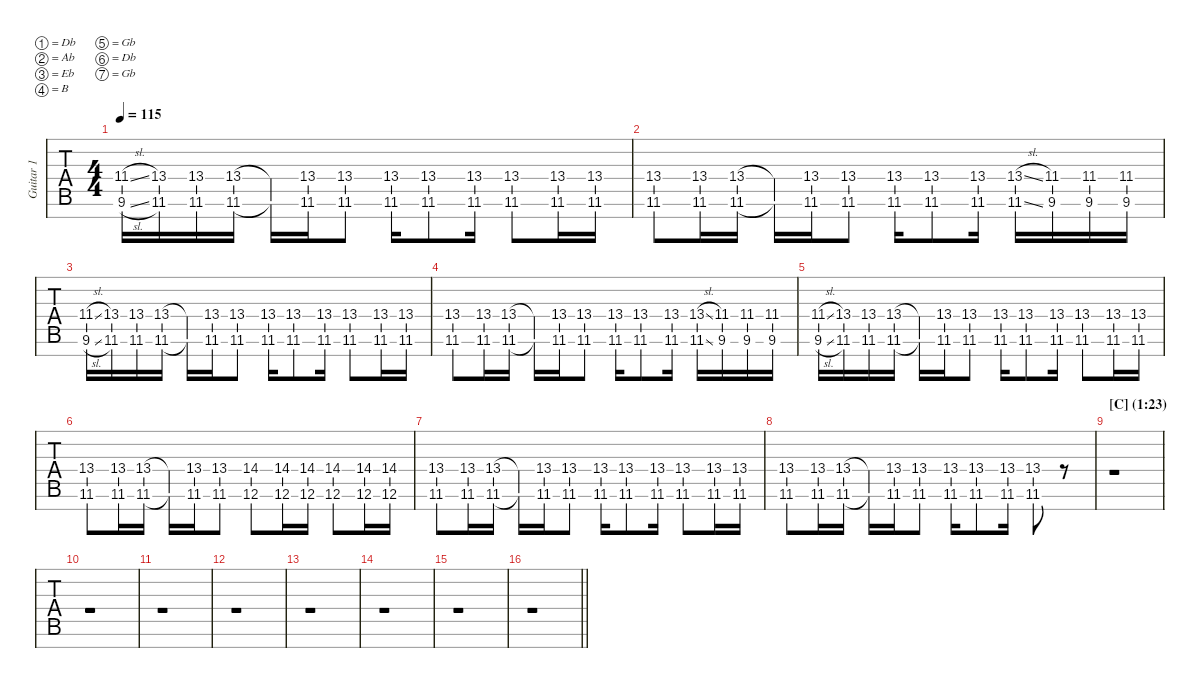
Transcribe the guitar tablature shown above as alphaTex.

\defaultSystemsLayout 2
\hideDynamics
\bracketExtendMode nobrackets
\multiTrackTrackNamePolicy allsystems
\firstSystemTrackNameMode fullname
\otherSystemsTrackNameMode fullname
\otherSystemsTrackNameOrientation horizontal
\track ("Guitar 1" "Gtr. 1") {instrument overdrivenguitar}
\staff {tabs}
\tuning (Db4 Ab3 Eb3 B2 Gb2 Db2 Gb1)
\ts (4 4)
\scale
1.00135
\tempo 115
\accidentals auto
\clef g2
\ottava regular
\simile none
\ks c
(9.6{sl acc #} 11.4{sl acc #}).16{dy mf} (11.6 13.4).16 (13.4 11.6).16 (13.4 11.6).16 (13.4{t} 11.6{t}).16 (13.4 11.6).16 (13.4 11.6).8 (13.4 11.6).16 (13.4 11.6).8 (13.4 11.6).16 (13.4 11.6).8 (13.4 11.6).16 (13.4 11.6).16 |
\scale
0.998654 (11.6 13.4).8 (13.4 11.6).16 (13.4 11.6).16 (13.4{t} 11.6{t}).16 (13.4 11.6).16 (13.4 11.6).8 (13.4 11.6).16 (13.4 11.6).8 (13.4 11.6).16 (13.4{sl} 11.6{sl}).16 (11.4{acc #} 9.6{acc #}).16 (9.6{acc #} 11.4{acc #}).16 (9.6{acc #} 11.4{acc #}).16 |
\scale
1.00135 (9.6{sl acc #} 11.4{sl acc #}).16 (11.6 13.4).16 (13.4 11.6).16 (13.4 11.6).16 (13.4{t} 11.6{t}).16 (13.4 11.6).16 (13.4 11.6).8 (13.4 11.6).16 (13.4 11.6).8 (13.4 11.6).16 (13.4 11.6).8 (13.4 11.6).16 (13.4 11.6).16 |
\scale
0.998654 (11.6 13.4).8 (13.4 11.6).16 (13.4 11.6).16 (13.4{t} 11.6{t}).16 (13.4 11.6).16 (13.4 11.6).8 (13.4 11.6).16 (13.4 11.6).8 (13.4 11.6).16 (13.4{sl} 11.6{sl}).16 (11.4{acc #} 9.6{acc #}).16 (9.6{acc #} 11.4{acc #}).16 (9.6{acc #} 11.4{acc #}).16 |
\scale
1.00135 (9.6{sl acc #} 11.4{sl acc #}).16 (11.6 13.4).16 (13.4 11.6).16 (13.4 11.6).16 (13.4{t} 11.6{t}).16 (13.4 11.6).16 (13.4 11.6).8 (13.4 11.6).16 (13.4 11.6).8 (13.4 11.6).16 (13.4 11.6).8 (13.4 11.6).16 (13.4 11.6).16 |
\scale
0.998654 (11.6 13.4).8 (13.4 11.6).16 (13.4 11.6).16 (13.4{t} 11.6{t}).16 (13.4 11.6).16 (13.4 11.6).8 (12.6{acc #} 14.4{acc #}).8 (14.4{acc #} 12.6{acc #}).16 (14.4{acc #} 12.6{acc #}).16 (12.6{acc #} 14.4{acc #}).8 (14.4{acc #} 12.6{acc #}).16 (14.4{acc #} 12.6{acc #}).16 |
\scale
1.00155 (11.6 13.4).8 (13.4 11.6).16 (13.4 11.6).16 (13.4{t} 11.6{t}).16 (13.4 11.6).16 (13.4 11.6).8 (13.4 11.6).16 (13.4 11.6).8 (13.4 11.6).16 (13.4 11.6).8 (13.4 11.6).16 (13.4 11.6).16 |
\scale
0.998452 (11.6 13.4).8 (13.4 11.6).16 (13.4 11.6).16 (13.4{t} 11.6{t}).16 (13.4 11.6).16 (13.4 11.6).8 (13.4 11.6).16 (13.4 11.6).8 (13.4 11.6).16 (13.4 11.6).8 r.8 |
\section ("" "[C] (1:23)")
r.1 |
\scale
1.00269 r.1 |
r.1 |
\scale
0.997308 r.1 |
r.1 |
\scale
1.00269 r.1 |
\scale
1.00155 r.1 |
\scale
0.99576
\barLineRight lightlight
r.1
